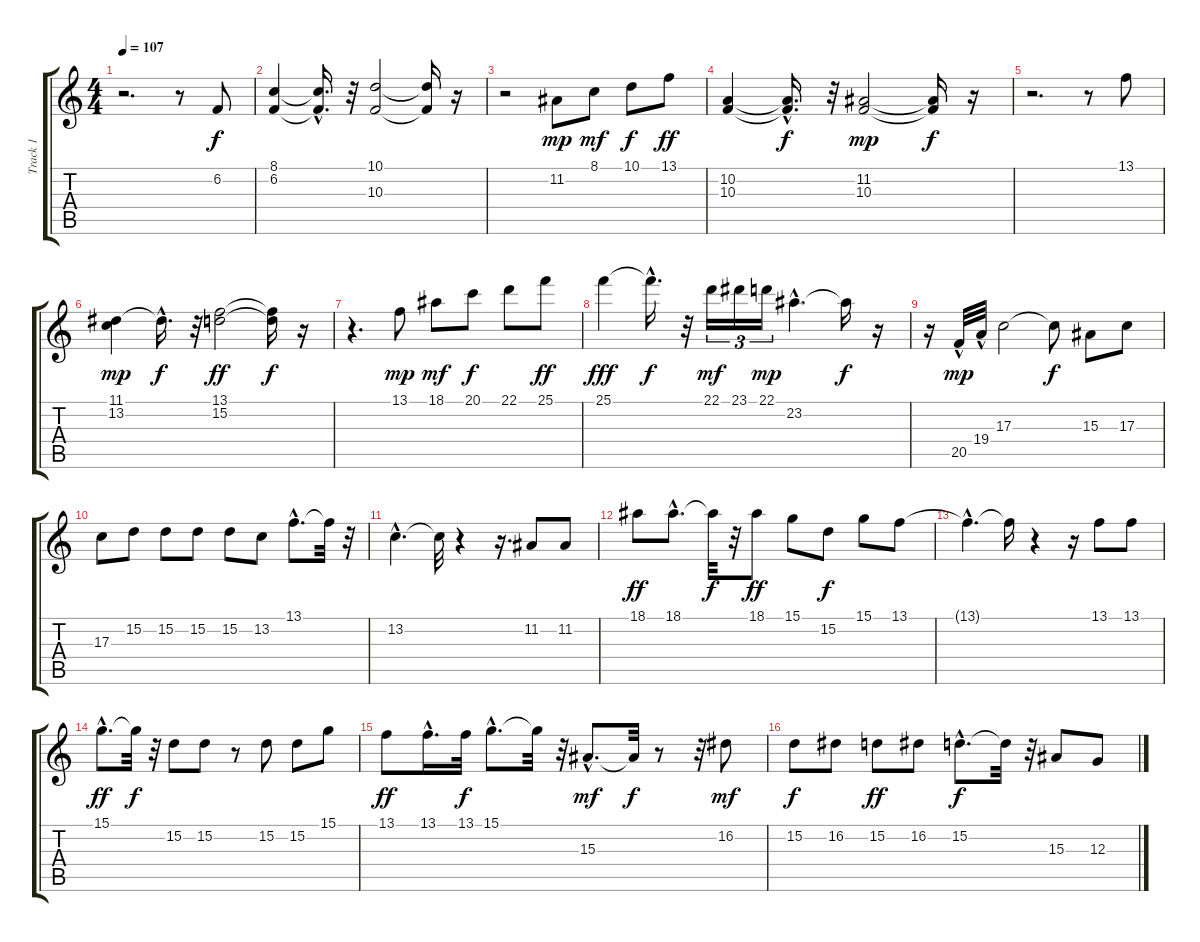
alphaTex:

\track ("Track 1" "Track 1") {instrument acousticgrandpiano}
\staff {score tabs}
\tuning (E4 B3 G3 D3 A2 E2) {hide}
\ts (4 4)
\tempo 107
\clef g2
\ks c
r.2{d dy f instrument acousticgrandpiano} r.8 6.2.8 |
(8.1 6.2).4 (8.1{hac t} 6.2{hac t}).16{d} r.32 (10.1 10.3).2 (10.1{t} 10.3{t}).16 r.16 |
r.2 11.2.8{dy mp} 8.1.8{dy mf} 10.1.8{dy f} 13.1.8{dy ff} |
(10.2 10.3).4 (10.2{hac t} 10.3{hac t}).16{d dy f} r.32 (11.2 10.3).2{dy mp} (11.2{t} 10.3{t}).16{dy f} r.16 |
r.2{d} r.8 13.1.8 |
(11.1 13.2).4{dy mp} 11.1{hac t}.16{d dy f} r.32 (13.1 15.2).2{dy ff} (13.1{t} 15.2{t}).16{dy f} r.16 |
r.4{d} 13.1.8{dy mp} 18.1.8{dy mf} 20.1.8{dy f} 22.1.8 25.1.8{dy ff} |
25.1.4{dy fff} 25.1{hac t}.16{d dy f} r.32 22.1.16{tu (3 2) dy mf} 23.1.16{tu (3 2)} 22.1.16{tu (3 2) dy mp} 23.2{hac}.4{d} 23.2{t}.16{dy f} r.16 |
r.16 20.5{hac}.32{dy mp volume 8} 19.4{hac}.32 17.3.2 17.3{t}.8{dy f} 15.3.8{volume 10} 17.3.8 |
17.3.8 15.2.8 15.2.8 15.2.8 15.2.8 13.2.8 13.1{hac}.8{d} 13.1{t}.32 r.32 |
13.2{hac}.4{d} 13.2{t}.32 r.4 r.16{d} 11.2.8 11.2.8 |
18.1.8{dy ff} 18.1{hac}.8{d} 18.1{t}.32{dy f} r.32 18.1.8{dy ff} 15.1.8 15.2.8{dy f} 15.1.8 13.1.8 |
13.1{hac t}.4{d} 13.1{t}.16 r.4 r.16 13.1.8 13.1.8 |
15.1{hac}.8{d dy ff} 15.1{t}.32{dy f} r.32 15.2.8 15.2.8 r.8 15.2.8 15.2.8 15.1.8 |
13.1.8{dy ff} 13.1{hac}.16{d} 13.1.32{dy f} 15.1{hac}.8{d} 15.1{t}.32 r.32 15.3{hac}.8{d dy mf} 15.3{t}.32{dy f} r.8 r.32 16.2.8{dy mf} |
15.2.8{dy f} 16.2.8 15.2.8{dy ff} 16.2.8 15.2{hac}.8{d dy f} 15.2{t}.32 r.32 15.3.8 12.3.8
